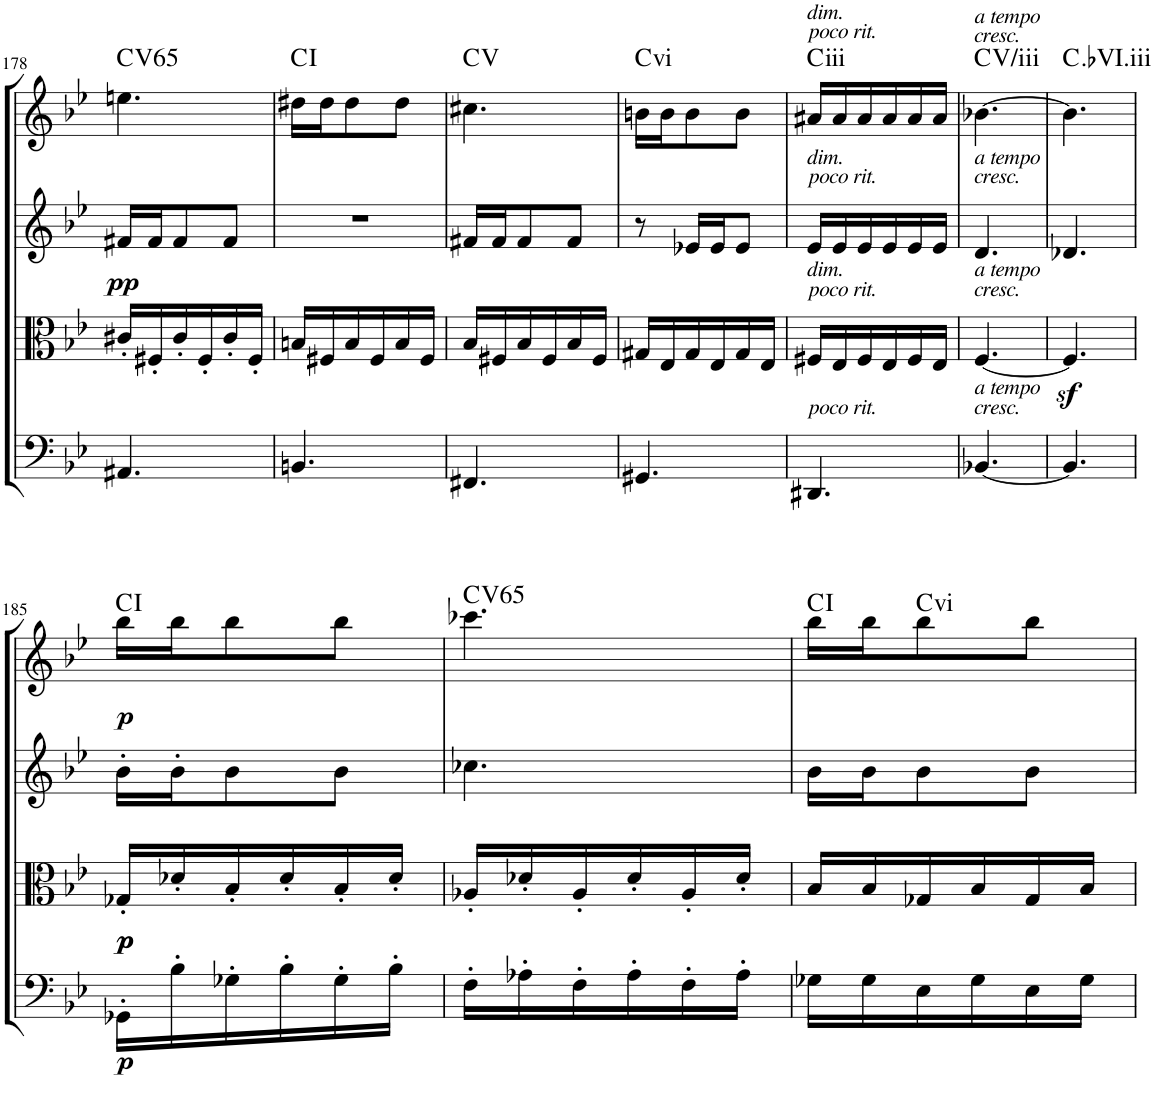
**kern	**dynam	**kern	**dynam	**kern	**dynam	**kern	**dynam	**harte
*part4	*part4	*part3	*part3	*part2	*part2	*part1	*part1	*part1
*staff4	*staff4	*staff3	*staff3	*staff2	*staff2	*staff1	*staff1	*
*I"Cello	*	*I"Viola	*	*I"2nd Violin	*	*I"1st Violin	*	*
*	*	*I'Vla	*	*I'Vln	*	*I'Vln	*	*
!!LO:PB:g=z
*clefG2	*	*clefC3	*	*clefG2	*	*clefG2	*	*
*k[b-e-]	*	*k[b-e-]	*	*k[b-e-]	*	*k[b-e-]	*	*
*B-:	*	*B-:	*	*B-:	*	*B-:	*	*
*M3/8	*	*M3/8	*	*M3/8	*	*M3/8	*	*
=178	=178	=178	=178	=178	=178	=178	=178	=178
!	!	!	!	!	!LO:DY:b	!	!	!LO:H:kt=65
4.AA#X/	.	16c#X'/LL	.	16f#X/LL	pp	4.een\	.	C:maj
.	.	16F#X'/	.	16f#/J	.	.	.	.
.	.	16c#'/	.	8f#/	.	.	.	.
.	.	16F#'/	.	.	.	.	.	.
.	.	16c#'/	.	8f#/J	.	.	.	.
.	.	16F#'/JJ	.	.	.	.	.	.
=179	=179	=179	=179	=179	=179	=179	=179	=179
4.BBn/	.	16Bn/LL	.	4.r	.	16dd#X\LL	.	C:maj
.	.	16F#X/	.	.	.	16dd#\J	.	.
.	.	16B/	.	.	.	8dd#\	.	.
.	.	16F#/	.	.	.	.	.	.
.	.	16B/	.	.	.	8dd#\J	.	.
.	.	16F#/JJ	.	.	.	.	.	.
=180	=180	=180	=180	=180	=180	=180	=180	=180
4.FF#X/	.	16B-/LL	.	16f#X/LL	.	4.cc#X\	.	C:maj
.	.	16F#X/	.	16f#/J	.	.	.	.
.	.	16B-/	.	8f#/	.	.	.	.
.	.	16F#/	.	.	.	.	.	.
.	.	16B-/	.	8f#/J	.	.	.	.
.	.	16F#/JJ	.	.	.	.	.	.
=181	=181	=181	=181	=181	=181	=181	=181	=181
!	!	!	!	!	!	!	!	!LO:H:kt=vi
4.GG#X/	.	16G#X/LL	.	8r	.	16bn\LL	.	.
.	.	16E-/	.	.	.	16b\J	.	.
.	.	16G#/	.	16e-X/LL	.	8b\	.	.
.	.	16E-/	.	16e-/J	.	.	.	.
.	.	16G#/	.	8e-/J	.	8b\J	.	.
.	.	16E-/JJ	.	.	.	.	.	.
=182	=182	=182	=182	=182	=182	=182	=182	=182
!	!	!	!	!	!	!LO:TX:a:i:t=poco rit.	!	!
!	!	!	!	!	!	!LO:TX:a:i:t=dim.	!	!
!	!	!	!	!LO:TX:a:i:t=poco rit.	!	!	!	!
!	!	!	!	!LO:TX:a:i:t=dim.	!	!	!	!
!	!	!LO:TX:a:i:t=poco rit.	!	!	!	!	!	!
!	!	!LO:TX:a:i:t=dim.	!	!	!	!	!	!
!LO:TX:a:i:t=poco rit.	!	!	!	!	!	!	!	!LO:H:kt=iii
4.DD#X/	.	16F#X/LL	.	16e-/LL	.	16a#X/LL	.	.
.	.	16E-/	.	16e-/	.	16a#/	.	.
.	.	16F#/	.	16e-/	.	16a#/	.	.
.	.	16E-/	.	16e-/	.	16a#/	.	.
.	.	16F#/	.	16e-/	.	16a#/	.	.
.	.	16E-/JJ	.	16e-/JJ	.	16a#/JJ	.	.
=183	=183	=183	=183	=183	=183	=183	=183	=183
!	!	!	!	!	!	!LO:TX:a:i:t=cresc.	!	!
!	!	!	!	!	!	!LO:TX:a:i:t=a tempo	!	!
!	!	!	!	!LO:TX:a:i:t=cresc.	!	!	!	!
!	!	!	!	!LO:TX:a:i:t=a tempo	!	!	!	!
!	!	!LO:TX:a:i:t=cresc.	!	!	!	!	!	!
!	!	!LO:TX:a:i:t=a tempo	!	!	!	!	!	!
!LO:TX:a:i:t=cresc.	!	!	!	!	!	!	!	!
!LO:TX:a:i:t=a tempo	!	!	!	!	!	!	!	!
[4.BB-X/	.	[4.F/	.	4.d/	.	[4.b-X\	.	C:maj
=184	=184	=184	=184	=184	=184	=184	=184	=184
4.BB-/]	.	4.Fz</]	.	4.d-X/	.	4.b-\]	.	C:maj
!!LO:LB:g=z
=185	=185	=185	=185	=185	=185	=185	=185	=185
!	!LO:DY:b	!	!LO:DY:b	!	!	!	!	!
!	!	!	!LO:DY:n=1:b	!	!	!	!LO:DY:b	!
16GG-X'\LL	p	16G-X'/LL	p p	16b-'\LL	.	16bb-\LL	p	C:maj
16B-'\	.	16d-X'/	.	16b-'\J	.	16bb-\J	.	.
16G-X'\	.	16B-'/	.	8b-\	.	8bb-\	.	.
16B-'\	.	16d-'/	.	.	.	.	.	.
16G-'\	.	16B-'/	.	8b-\J	.	8bb-\J	.	.
16B-'\JJ	.	16d-'/JJ	.	.	.	.	.	.
=186	=186	=186	=186	=186	=186	=186	=186	=186
!	!	!	!	!	!	!	!	!LO:H:kt=65
16F'\LL	.	16A-X'/LL	.	4.cc-X\	.	4.ccc-X\	.	C:maj
16A-X'\	.	16d-X'/	.	.	.	.	.	.
16F'\	.	16A-'/	.	.	.	.	.	.
16A-'\	.	16d-'/	.	.	.	.	.	.
16F'\	.	16A-'/	.	.	.	.	.	.
16A-'\JJ	.	16d-'/JJ	.	.	.	.	.	.
=187	=187	=187	=187	=187	=187	=187	=187	=187
16G-X\LL	.	16B-/LL	.	16b-\LL	.	16bb-\LL	.	C:maj
16G-\	.	16B-/	.	16b-\J	.	16bb-\J	.	.
!	!	!	!	!	!	!	!	!LO:H:kt=vi
16E-\	.	16G-X/	.	8b-\	.	8bb-\	.	.
16G-\	.	16B-/	.	.	.	.	.	.
16E-\	.	16G-/	.	8b-\J	.	8bb-\J	.	.
16G-\JJ	.	16B-/JJ	.	.	.	.	.	.
=	=	=	=	=	=	=	=	=
*-	*-	*-	*-	*-	*-	*-	*-	*-
